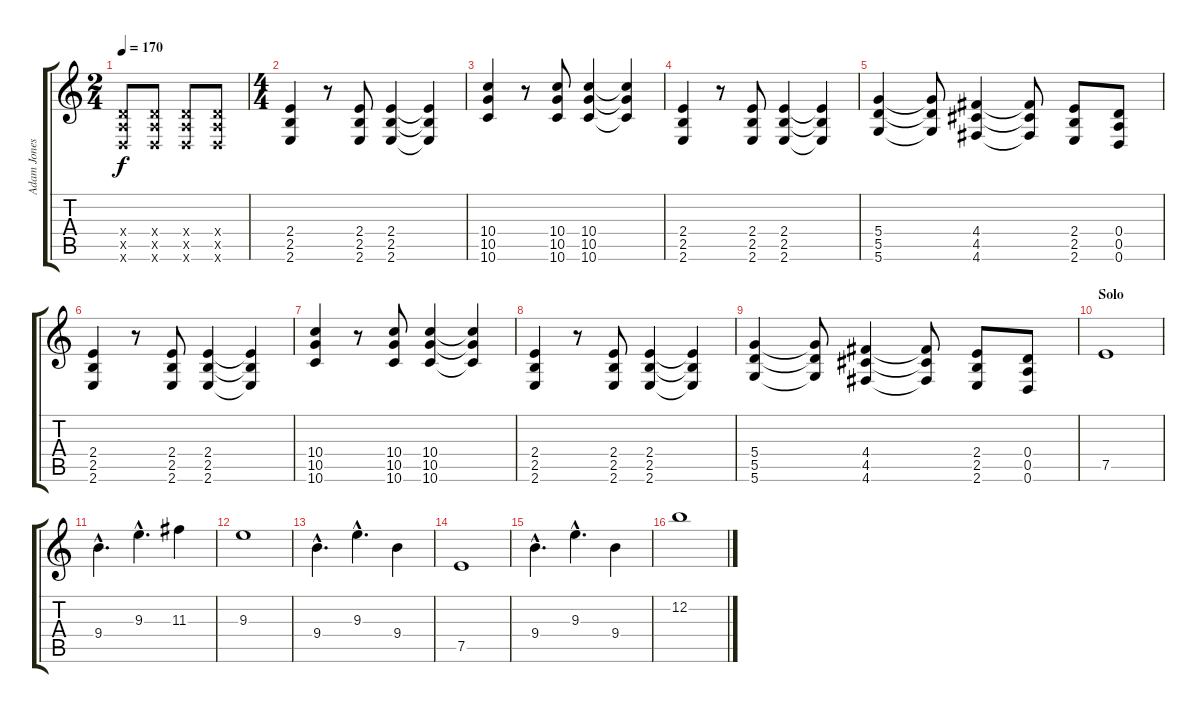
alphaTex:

\track ("Adam Jones" "Adam Jones") {instrument distortionguitar}
\staff {score tabs}
\tuning (E4 B3 G3 D3 A2 D2) {hide}
\ts (2 4)
\tempo 170
\clef g2
\ks c
(0.4{x} 0.5{x} 0.6{x}).8{dy f} (0.4{x} 0.5{x} 0.6{x}).8 (0.4{x} 0.5{x} 0.6{x}).8 (0.4{x} 0.5{x} 0.6{x}).8 |
\ts (4 4)
(2.4 2.5 2.6).4 r.8 (2.4 2.5 2.6).8 (2.4 2.5 2.6).4 (2.4{t} 2.5{t} 2.6{t}).4 |
(10.4 10.5 10.6).4 r.8 (10.4 10.5 10.6).8 (10.4 10.5 10.6).4 (10.4{t} 10.5{t} 10.6{t}).4 |
(2.4 2.5 2.6).4 r.8 (2.4 2.5 2.6).8 (2.4 2.5 2.6).4 (2.4{t} 2.5{t} 2.6{t}).4 |
(5.4 5.5 5.6).4 (5.4{t} 5.5{t} 5.6{t}).8 (4.4 4.5 4.6).4 (4.4{t} 4.5{t} 4.6{t}).8 (2.4 2.5 2.6).8 (0.4 0.5 0.6).8 |
(2.4 2.5 2.6).4 r.8 (2.4 2.5 2.6).8 (2.4 2.5 2.6).4 (2.4{t} 2.5{t} 2.6{t}).4 |
(10.4 10.5 10.6).4 r.8 (10.4 10.5 10.6).8 (10.4 10.5 10.6).4 (10.4{t} 10.5{t} 10.6{t}).4 |
(2.4 2.5 2.6).4 r.8 (2.4 2.5 2.6).8 (2.4 2.5 2.6).4 (2.4{t} 2.5{t} 2.6{t}).4 |
(5.4 5.5 5.6).4 (5.4{t} 5.5{t} 5.6{t}).8 (4.4 4.5 4.6).4 (4.4{t} 4.5{t} 4.6{t}).8 (2.4 2.5 2.6).8 (0.4 0.5 0.6).8 |
\section ("" "Solo")
7.5.1 |
9.4{hac}.4{d} 9.3{hac}.4{d} 11.3.4 |
9.3.1 |
9.4{hac}.4{d} 9.3{hac}.4{d} 9.4.4 |
7.5.1 |
9.4{hac}.4{d} 9.3{hac}.4{d} 9.4.4 |
12.2.1
